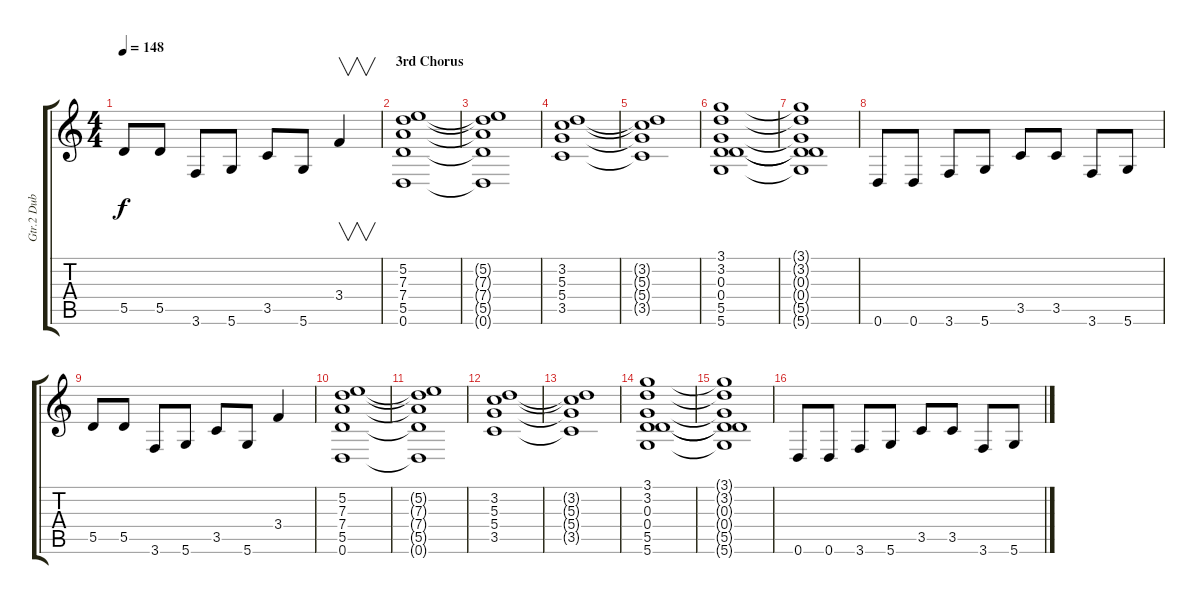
\track ("Gtr.2 Dub Gtr.1" "Gtr.2 Dub ") {instrument overdrivenguitar}
\staff {score tabs}
\tuning (E4 B3 G3 D3 A2 D2) {hide}
\ts (4 4)
\tempo 148
\clef g2
\ks c
5.5.8{dy f} 5.5.8 3.6.8 5.6.8 3.5.8 5.6.8 3.4.4{v} |
\section ("" "3rd Chorus")
(5.2 7.3 7.4 5.5 0.6).1 |
(5.2{t} 7.3{t} 7.4{t} 5.5{t} 0.6{t}).1 |
(3.2 5.3 5.4 3.5).1 |
(3.2{t} 5.3{t} 5.4{t} 3.5{t}).1 |
(3.1 3.2 0.3 0.4 5.5 5.6).1 |
(3.1{t} 3.2{t} 0.3{t} 0.4{t} 5.5{t} 5.6{t}).1 |
0.6.8 0.6.8 3.6.8 5.6.8 3.5.8 3.5.8 3.6.8 5.6.8 |
5.5.8 5.5.8 3.6.8 5.6.8 3.5.8 5.6.8 3.4.4 |
(5.2 7.3 7.4 5.5 0.6).1 |
(5.2{t} 7.3{t} 7.4{t} 5.5{t} 0.6{t}).1 |
(3.2 5.3 5.4 3.5).1 |
(3.2{t} 5.3{t} 5.4{t} 3.5{t}).1 |
(3.1 3.2 0.3 0.4 5.5 5.6).1 |
(3.1{t} 3.2{t} 0.3{t} 0.4{t} 5.5{t} 5.6{t}).1 |
0.6.8 0.6.8 3.6.8 5.6.8 3.5.8 3.5.8 3.6.8 5.6.8
